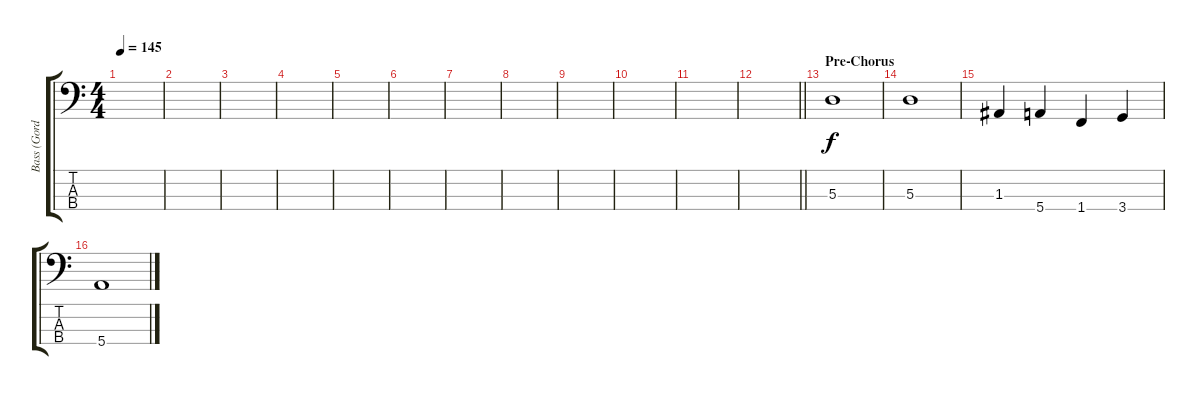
\track ("Bass (Gordan)" "Bass (Gord") {instrument electricbassfinger}
\staff {score tabs}
\tuning (G2 D2 A1 E1) {hide}
\ts (4 4)
\tempo 145
\clef f4
\ks c
|
|
|
|
|
|
|
|
|
|
|
\barLineRight lightlight
|
\section ("" "Pre-Chorus")
5.3.1 |
5.3.1 |
1.3.4 5.4.4 1.4.4 3.4.4 |
5.4.1
